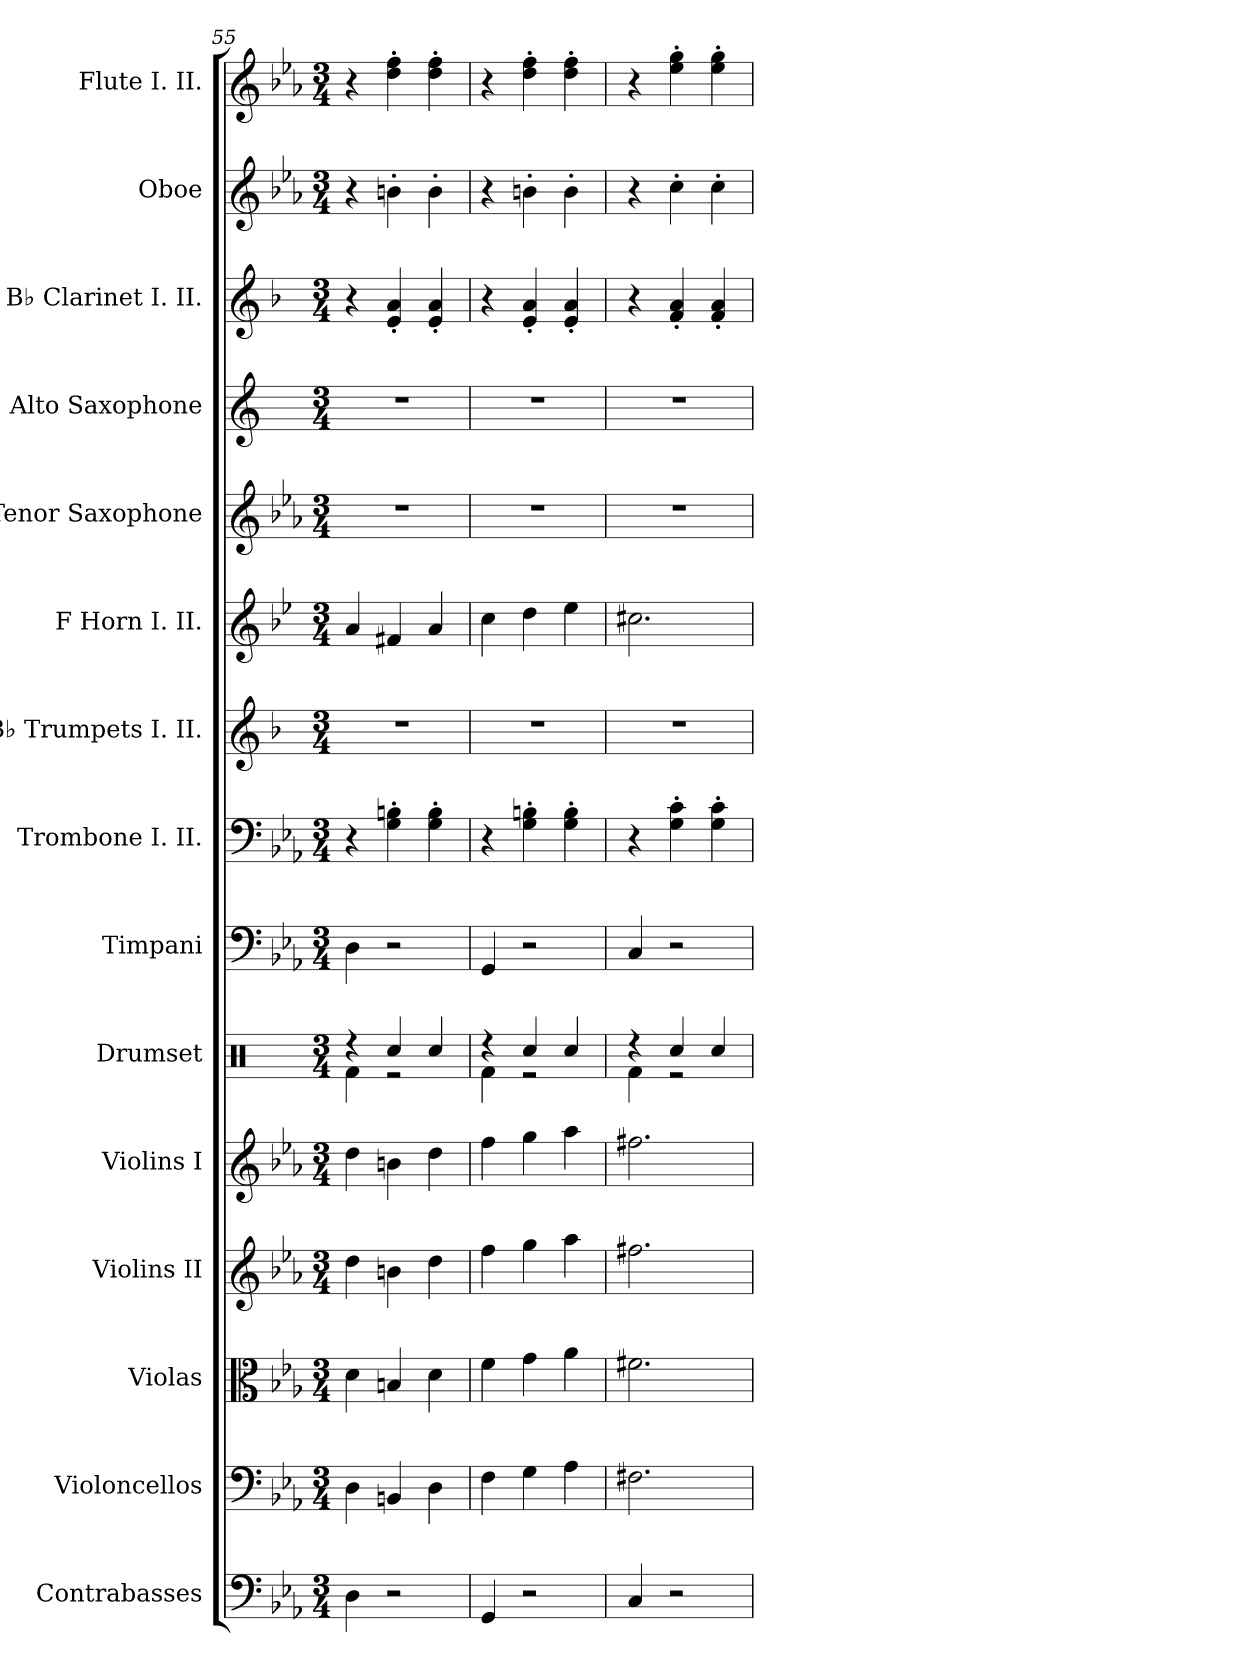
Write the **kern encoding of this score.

**kern	**kern	**kern	**kern	**kern	**kern	**kern	**kern	**kern	**kern	**kern	**kern	**kern	**kern	**kern
*part15	*part14	*part13	*part12	*part11	*part10	*part9	*part8	*part7	*part6	*part5	*part4	*part3	*part2	*part1
*staff15	*staff14	*staff13	*staff12	*staff11	*staff10	*staff9	*staff8	*staff7	*staff6	*staff5	*staff4	*staff3	*staff2	*staff1
*I"Contrabasses	*I"Violoncellos	*I"Violas	*I"Violins II	*I"Violins I	*I"Drumset	*I"Timpani	*I"Trombone I. II.	*I"B♭ Trumpets I. II.	*I"F Horn I. II.	*I"Tenor Saxophone	*I"Alto Saxophone	*I"B♭ Clarinet  I. II.	*I"Oboe	*I"Flute I. II.
*I'Cb.	*I'Vc.	*I'Vla.	*I'Vln. II	*I'Vln. I	*I'Drs.	*I'Timp.	*I'Tbn. I. II.	*I'B♭ Tpt. I. II.	*I'F Hn. I. II.	*I'T. Sax.	*I'A. Sax.	*I'B♭ Cl. I. II.	*I'Ob.	*I'Fl. I. II.
!!LO:PB:g=z
*clefF4	*clefF4	*clefC3	*clefG2	*clefG2	*clefX	*clefF4	*clefF4	*clefG2	*clefG2	*clefG2	*clefG2	*clefG2	*clefG2	*clefG2
*ITrd7c12	*	*	*	*	*	*	*	*ITrd1c2	*ITrd4c7	*ITrd8c14	*ITrd5c9	*ITrd1c2	*	*
*k[b-e-a-]	*k[b-e-a-]	*k[b-e-a-]	*k[b-e-a-]	*k[b-e-a-]	*k[]	*k[b-e-a-]	*k[b-e-a-]	*k[b-e-a-]	*k[b-e-a-]	*k[b-e-a-]	*k[b-e-a-]	*k[b-e-a-]	*k[b-e-a-]	*k[b-e-a-]
*M3/4	*M3/4	*M3/4	*M3/4	*M3/4	*M3/4	*M3/4	*M3/4	*M3/4	*M3/4	*M3/4	*M3/4	*M3/4	*M3/4	*M3/4
=55	=55	=55	=55	=55	=55	=55	=55	=55	=55	=55	=55	=55	=55	=55
*	*	*	*	*	*^	*	*	*	*	*	*	*	*	*
4DD\	4D\	4d\	4dd\	4dd\	4r	4Rf\	4D\	4r	2.r	4d/	2.r	2.r	4r	4r	4r
2r	4BBn/	4Bn/	4bn\	4bn\	4Rcc/	2r	2r	4G\' 4Bn\'	.	4Bn/	.	.	4d/' 4g/'	4bn'\	4dd\' 4ff\'
.	4D\	4d\	4dd\	4dd\	4Rcc/	.	.	4G\' 4B\'	.	4d/	.	.	4d/' 4g/'	4b'\	4dd\' 4ff\'
=56	=56	=56	=56	=56	=56	=56	=56	=56	=56	=56	=56	=56	=56	=56	=56
4GGG/	4F\	4f\	4ff\	4ff\	4r	4Rf\	4GG/	4r	2.r	4f\	2.r	2.r	4r	4r	4r
2r	4G\	4g\	4gg\	4gg\	4Rcc/	2r	2r	4G\' 4Bn\'	.	4g\	.	.	4d/' 4g/'	4bn'\	4dd\' 4ff\'
.	4A-\	4a-\	4aa-\	4aa-\	4Rcc/	.	.	4G\' 4B\'	.	4a-\	.	.	4d/' 4g/'	4b'\	4dd\' 4ff\'
=57	=57	=57	=57	=57	=57	=57	=57	=57	=57	=57	=57	=57	=57	=57	=57
4CC/	2.F#X\	2.f#X\	2.ff#X\	2.ff#X\	4r	4Rf\	4C/	4r	2.r	2.f#X\	2.r	2.r	4r	4r	4r
2r	.	.	.	.	4Rcc/	2r	2r	4G\' 4c\'	.	.	.	.	4e-/' 4g/'	4cc'\	4ee-\' 4gg\'
.	.	.	.	.	4Rcc/	.	.	4G\' 4c\'	.	.	.	.	4e-/' 4g/'	4cc'\	4ee-\' 4gg\'
*	*	*	*	*	*v	*v	*	*	*	*	*	*	*	*	*
=	=	=	=	=	=	=	=	=	=	=	=	=	=	=
*-	*-	*-	*-	*-	*-	*-	*-	*-	*-	*-	*-	*-	*-	*-
